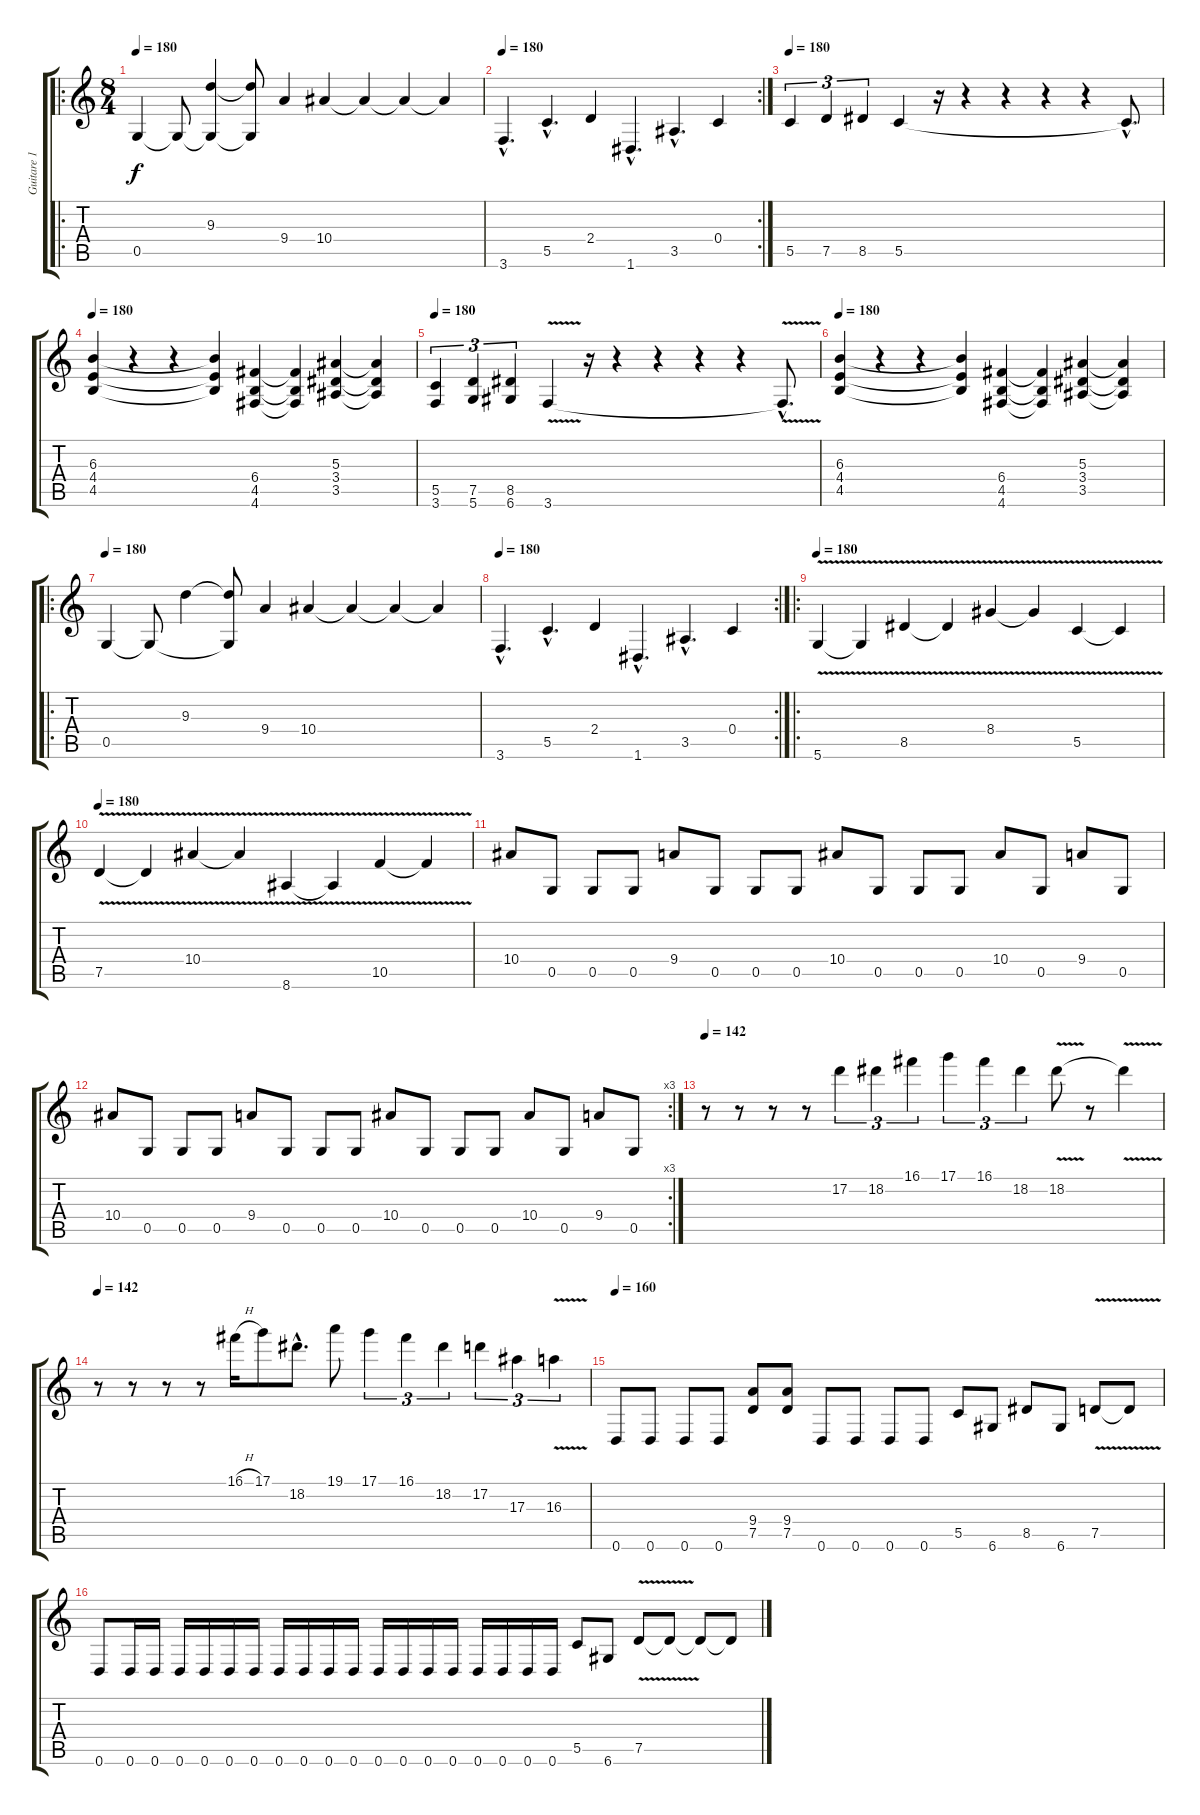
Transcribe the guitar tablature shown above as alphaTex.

\track ("Guitare 1" "Guitare 1") {instrument distortionguitar}
\staff {score tabs}
\tuning (D4 A3 F3 C3 G2 D2) {hide}
\ro
\ts (8 4)
\tempo 170
\tempo 180
\clef g2
\ks c
0.5.4{dy f} 0.5{t}.8 (9.3 0.5{t}).4 (9.3{t} 0.5{t}).8 9.4.4 10.4.4 10.4{t}.4 10.4{t}.4 10.4{t}.4 |
\rc 2
\tempo 180
3.6{hac}.4{d} 5.5{hac}.4{d} 2.4.4 1.6{hac}.4{d} 3.5{hac}.4{d} 0.4.4 |
\tempo 180
5.5.4{tu (3 2)} 7.5.4{tu (3 2)} 8.5.4{tu (3 2)} 5.5.4 r.16 r.4 r.4 r.4 r.4 5.5{hac t}.8{d} |
\tempo 180
(6.3 4.4 4.5).4 r.4 r.4 (6.3{t} 4.4{t} 4.5{t}).4 (6.4 4.5 4.6).4 (6.4{t} 4.5{t} 4.6{t}).4 (5.3 3.4 3.5).4 (5.3{t} 3.4{t} 3.5{t}).4 |
\tempo 180
(5.5 3.6).4{tu (3 2)} (7.5 5.6).4{tu (3 2)} (8.5 6.6).4{tu (3 2)} 3.6{v}.4 r.16 r.4 r.4 r.4 r.4 3.6{hac t}.8{d} |
\tempo 180
(6.3 4.4 4.5).4 r.4 r.4 (6.3{t} 4.4{t} 4.5{t}).4 (6.4 4.5 4.6).4 (6.4{t} 4.5{t} 4.6{t}).4 (5.3 3.4 3.5).4 (5.3{t} 3.4{t} 3.5{t}).4 |
\ro
\tempo 170
\tempo 180
0.5.4 0.5{t}.8 9.3.4 (9.3{t} 0.5{t}).8 9.4.4 10.4.4 10.4{t}.4 10.4{t}.4 10.4{t}.4 |
\rc 2
\tempo 180
3.6{hac}.4{d} 5.5{hac}.4{d} 2.4.4 1.6{hac}.4{d} 3.5{hac}.4{d} 0.4.4 |
\ro
\tempo 170
\tempo 180
5.6{v}.4 5.6{t}.4 8.5{v}.4 8.5{t}.4 8.4{v}.4 8.4{t}.4 5.5{v}.4 5.5{t}.4 |
\tempo 180
7.5{v}.4 7.5{t}.4 10.4{v}.4 10.4{t}.4 8.6{v}.4 8.6{t}.4 10.5{v}.4 10.5{t}.4 |
10.4.8 0.5.8 0.5.8 0.5.8 9.4.8 0.5.8 0.5.8 0.5.8 10.4.8 0.5.8 0.5.8 0.5.8 10.4.8 0.5.8 9.4.8 0.5.8 |
\rc 3
10.4.8 0.5.8 0.5.8 0.5.8 9.4.8 0.5.8 0.5.8 0.5.8 10.4.8 0.5.8 0.5.8 0.5.8 10.4.8 0.5.8 9.4.8 0.5.8 |
\tempo 142
r.8 r.8 r.8 r.8 17.2.4{tu (3 2)} 18.2.4{tu (3 2)} 16.1.4{tu (3 2)} 17.1.4{tu (3 2)} 16.1.4{tu (3 2)} 18.2.4{tu (3 2)} 18.2{v}.8 r.8 18.2{t}.4 |
\tempo 142
r.8 r.8 r.8 r.8 16.1{h}.16 17.1.8 18.2{hac}.8{d} 19.1.8 17.1.4{tu (3 2)} 16.1.4{tu (3 2)} 18.2.4{tu (3 2)} 17.2.4{tu (3 2)} 17.3.4{tu (3 2)} 16.3{v}.4{tu (3 2)} |
\tempo 160
0.6.8{balance 14} 0.6.8 0.6.8 0.6.8 (9.4 7.5).8 (9.4 7.5).8 0.6.8 0.6.8 0.6.8 0.6.8 5.5.8 6.6.8 8.5.8 6.6.8 7.5{v}.8 7.5{t}.8 |
0.6.8 0.6.16 0.6.16 0.6.16 0.6.16 0.6.16 0.6.16 0.6.16 0.6.16 0.6.16 0.6.16 0.6.16 0.6.16 0.6.16 0.6.16 0.6.16 0.6.16 0.6.16 0.6.16 5.5.8 6.6.8 7.5{v}.8 7.5{t}.8 7.5{t}.8 7.5{t}.8
